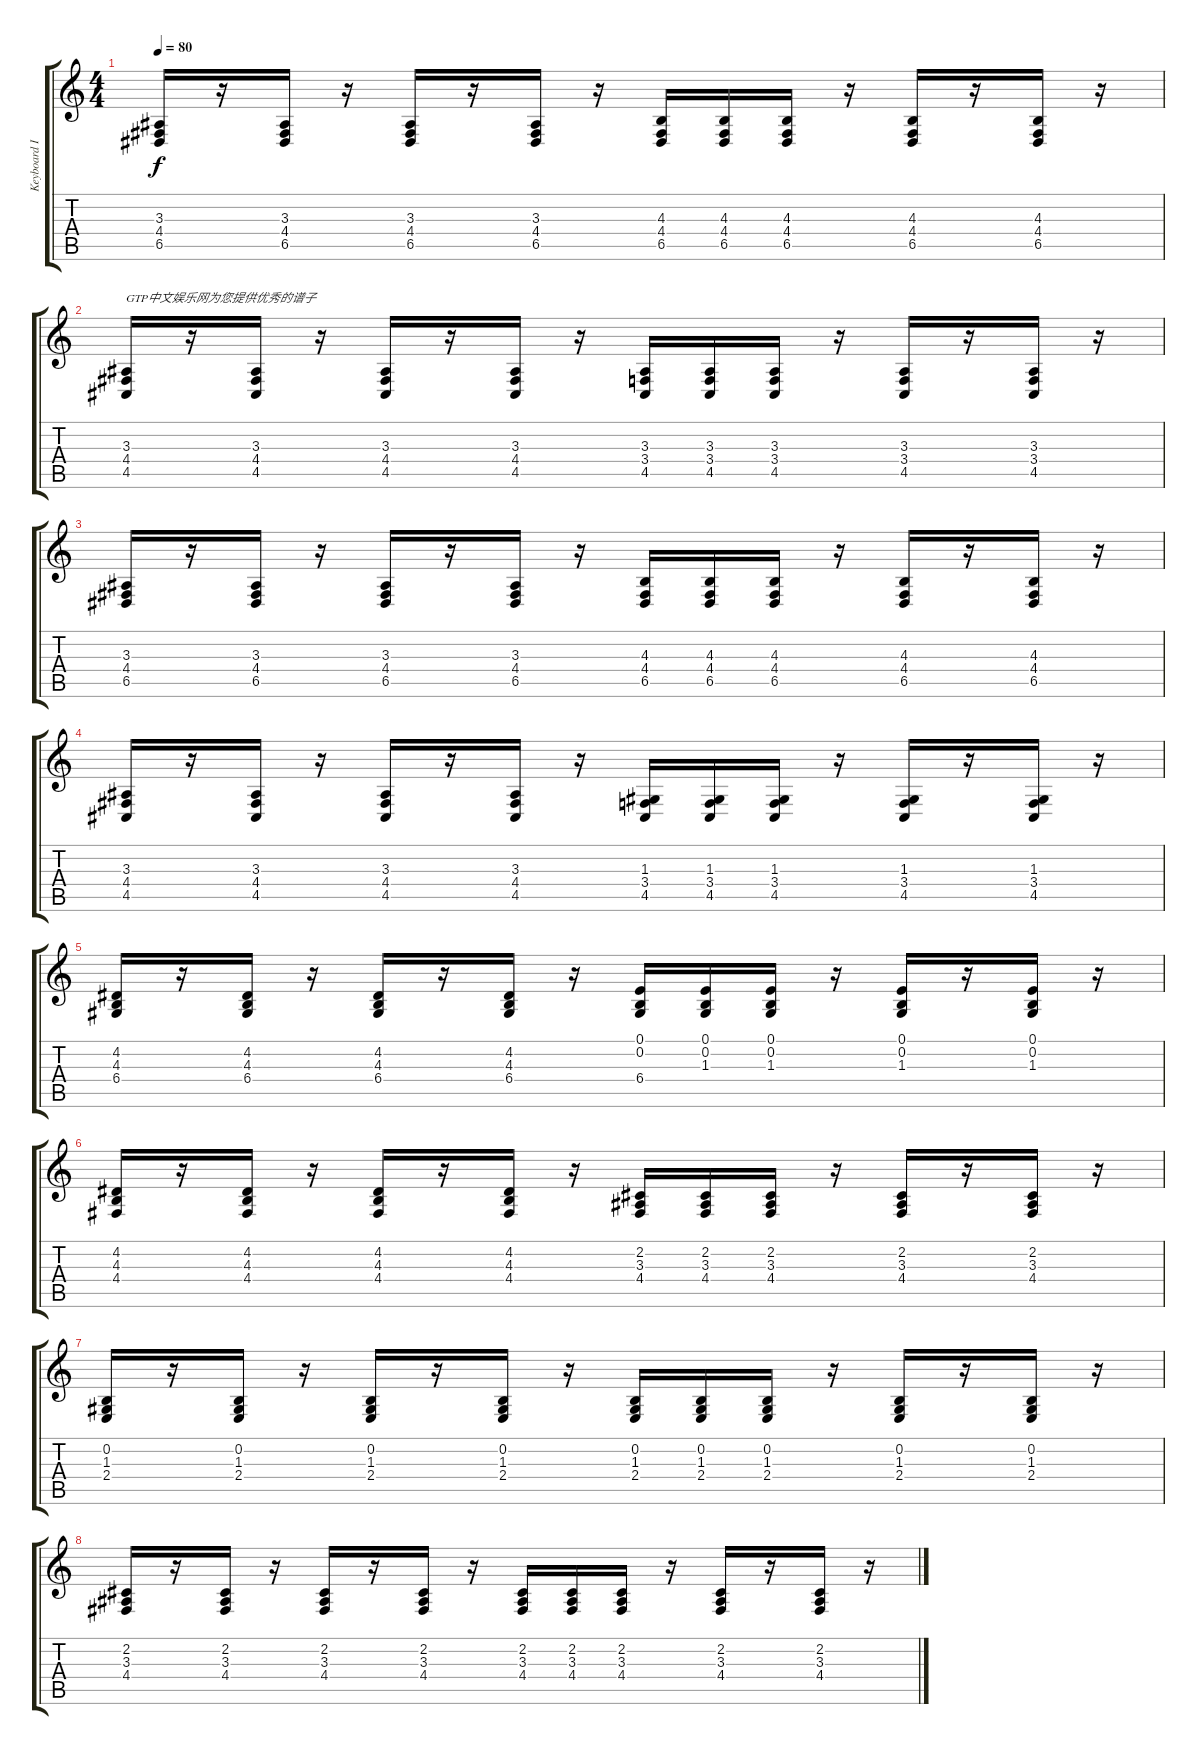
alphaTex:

\track ("Keyboard IV" "Keyboard I") {instrument stringensemble1}
\staff {score tabs}
\tuning (E4 B3 G3 D3 A2 E2) {hide}
\ts (4 4)
\tempo 80
\clef g2
\ks c
(3.3 4.4 6.5).16{dy f} r.16 (3.3 4.4 6.5).16 r.16 (3.3 4.4 6.5).16 r.16 (3.3 4.4 6.5).16 r.16 (4.3 4.4 6.5).16 (4.3 4.4 6.5).16 (4.3 4.4 6.5).16 r.16 (4.3 4.4 6.5).16 r.16 (4.3 4.4 6.5).16 r.16 |
(3.3 4.4 4.5).16{txt "GTP中文娱乐网为您提供优秀的谱子"} r.16 (3.3 4.4 4.5).16 r.16 (3.3 4.4 4.5).16 r.16 (3.3 4.4 4.5).16 r.16 (3.3 3.4 4.5).16 (3.3 3.4 4.5).16 (3.3 3.4 4.5).16 r.16 (3.3 3.4 4.5).16 r.16 (3.3 3.4 4.5).16 r.16 |
(3.3 4.4 6.5).16 r.16 (3.3 4.4 6.5).16 r.16 (3.3 4.4 6.5).16 r.16 (3.3 4.4 6.5).16 r.16 (4.3 4.4 6.5).16 (4.3 4.4 6.5).16 (4.3 4.4 6.5).16 r.16 (4.3 4.4 6.5).16 r.16 (4.3 4.4 6.5).16 r.16 |
(3.3 4.4 4.5).16 r.16 (3.3 4.4 4.5).16 r.16 (3.3 4.4 4.5).16 r.16 (3.3 4.4 4.5).16 r.16 (1.3 3.4 4.5).16 (1.3 3.4 4.5).16 (1.3 3.4 4.5).16 r.16 (1.3 3.4 4.5).16 r.16 (1.3 3.4 4.5).16 r.16 |
(4.2 4.3 6.4).16 r.16 (4.2 4.3 6.4).16 r.16 (4.2 4.3 6.4).16 r.16 (4.2 4.3 6.4).16 r.16 (0.1 0.2 6.4).16 (0.1 0.2 1.3).16 (0.1 0.2 1.3).16 r.16 (0.1 0.2 1.3).16 r.16 (0.1 0.2 1.3).16 r.16 |
(4.2 4.3 4.4).16 r.16 (4.2 4.3 4.4).16 r.16 (4.2 4.3 4.4).16 r.16 (4.2 4.3 4.4).16 r.16 (2.2 3.3 4.4).16 (2.2 3.3 4.4).16 (2.2 3.3 4.4).16 r.16 (2.2 3.3 4.4).16 r.16 (2.2 3.3 4.4).16 r.16 |
(0.2 1.3 2.4).16 r.16 (0.2 1.3 2.4).16 r.16 (0.2 1.3 2.4).16 r.16 (0.2 1.3 2.4).16 r.16 (0.2 1.3 2.4).16 (0.2 1.3 2.4).16 (0.2 1.3 2.4).16 r.16 (0.2 1.3 2.4).16 r.16 (0.2 1.3 2.4).16 r.16 |
(2.2 3.3 4.4).16 r.16 (2.2 3.3 4.4).16 r.16 (2.2 3.3 4.4).16 r.16 (2.2 3.3 4.4).16 r.16 (2.2 3.3 4.4).16 (2.2 3.3 4.4).16 (2.2 3.3 4.4).16 r.16 (2.2 3.3 4.4).16 r.16 (2.2 3.3 4.4).16 r.16
